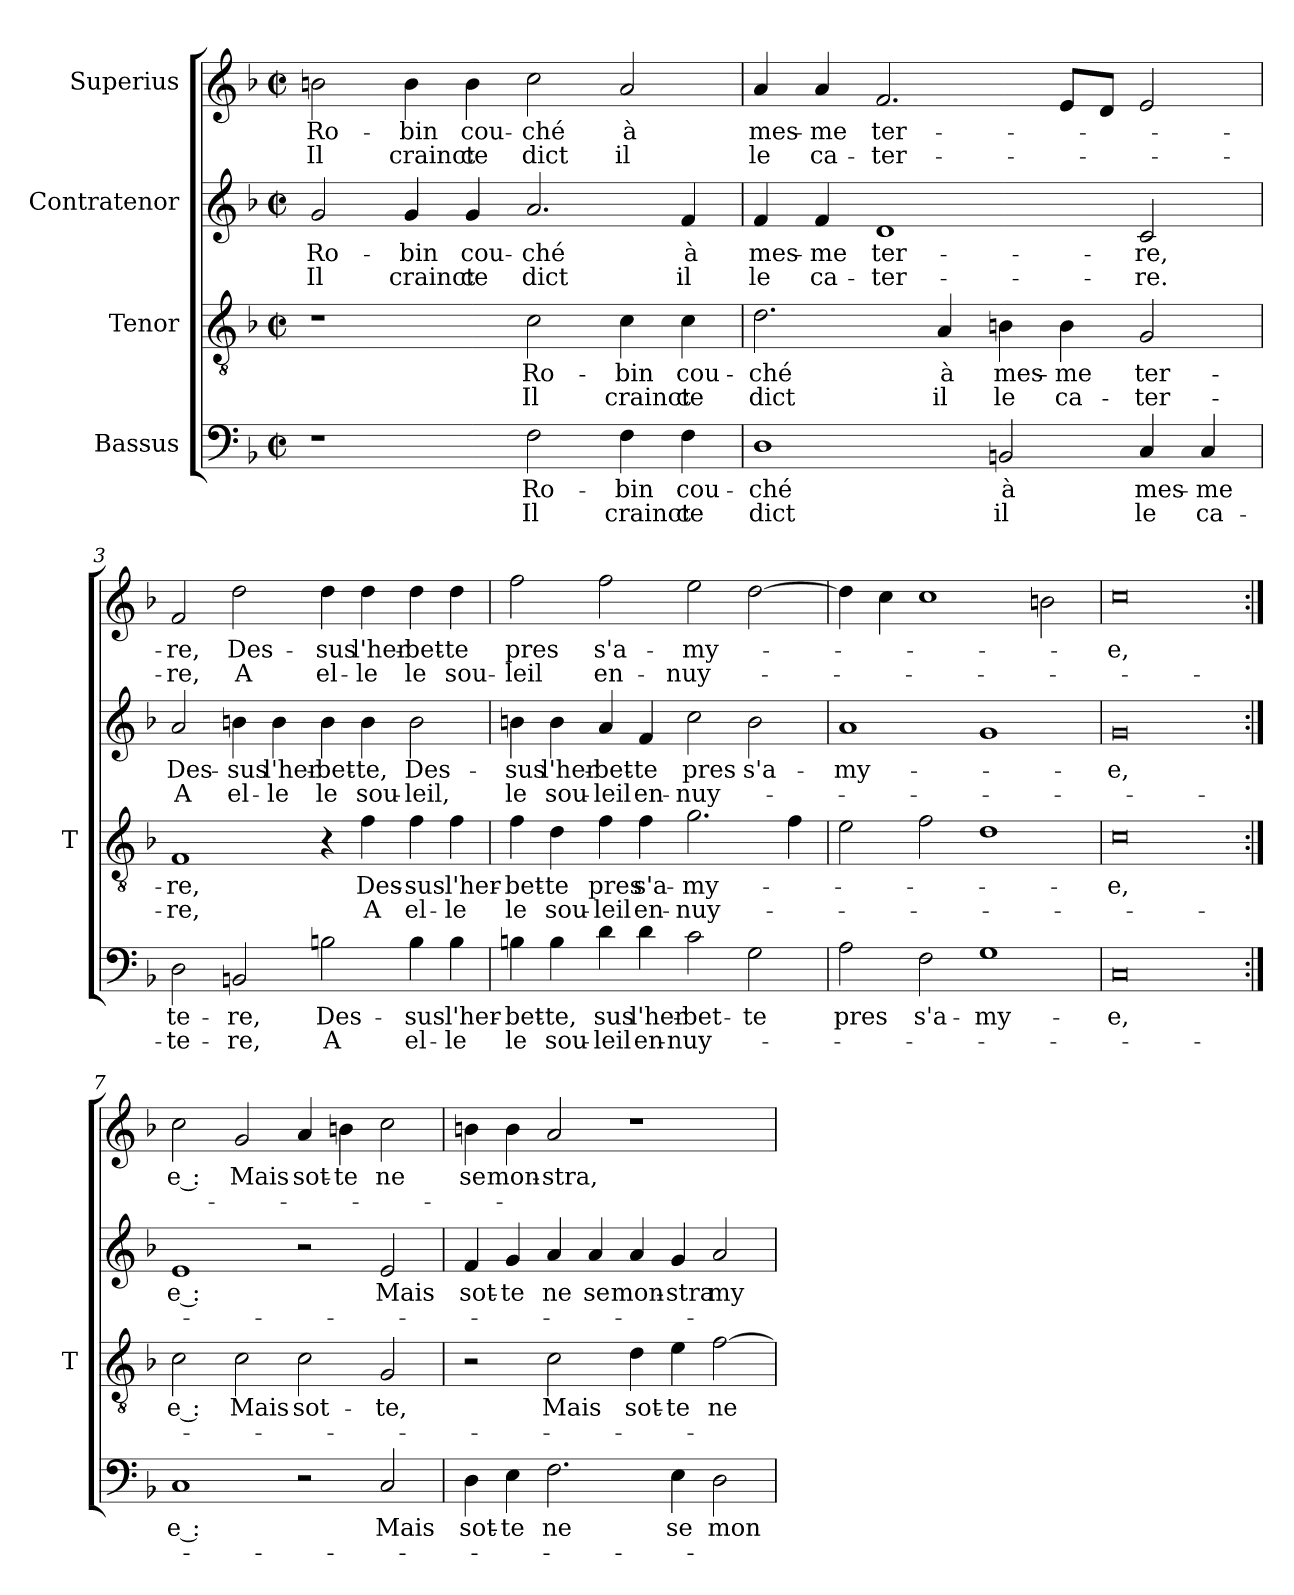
**kern	**text	**text	**kern	**text	**text	**kern	**text	**text	**kern	**text	**text
*part4	*part4	*part4	*part3	*part3	*part3	*part2	*part2	*part2	*part1	*part1	*part1
*staff4	*staff4	*staff4	*staff3	*staff3	*staff3	*staff2	*staff2	*staff2	*staff1	*staff1	*staff1
*I"Bassus	*	*	*I"Tenor	*	*	*I"Contratenor	*	*	*I"Superius	*	*
*	*	*	*I'T	*	*	*	*	*	*	*	*
*clefF4	*	*	*clefGv2	*	*	*clefG2	*	*	*clefG2	*	*
*k[b-]	*	*	*k[b-]	*	*	*k[b-]	*	*	*k[b-]	*	*
*F:	*	*	*F:	*	*	*F:	*	*	*F:	*	*
*M2/2	*	*	*M2/2	*	*	*M2/2	*	*	*M2/2	*	*
*met(c|)	*	*	*met(c|)	*	*	*met(c|)	*	*	*met(c|)	*	*
=1	=1	=1	=1	=1	=1	=1	=1	=1	=1	=1	=1
1r	.	.	1r	.	.	2g	Ro-	-Il	2b	Ro-	-Il
.	.	.	.	.	.	4g	-bin	-crainct	4b	-bin	-crainct
.	.	.	.	.	.	4g	cou-	-ce	4b	cou-	-ce
2F	Ro-	-Il	2c	Ro-	-Il	2.a	-ché	-dict	2cc	-ché	-dict
4F	-bin	-crainct	4c	-bin	-crainct	.	.	.	2a	-à	-il
4F	cou-	-ce	4c	cou-	-ce	4f	-à	-il	.	.	.
=2	=2	=2	=2	=2	=2	=2	=2	=2	=2	=2	=2
1D	-ché	-dict	2.d	-ché	-dict	4f	mes-	-le	4a	mes-	-le
.	.	.	.	.	.	4f	-me	ca-	4a	-me	ca-
.	.	.	.	.	.	1d	ter-	ter-	2.f	ter-	ter-
.	.	.	4A	-à	-il	.	.	.	.	.	.
2BB	-à	-il	4B	mes-	-le	.	.	.	.	.	.
.	.	.	4B	-me	ca-	.	.	.	8eL	.	.
.	.	.	.	.	.	.	.	.	8dJ	.	.
4C	mes-	-le	2G	ter-	ter-	2c	-re,	-re.	2e	.	.
4C	-me	ca-	.	.	.	.	.	.	.	.	.
=3	=3	=3	=3	=3	=3	=3	=3	=3	=3	=3	=3
2D	te-	te-	1F	-re,	-re,	2a	Des-	-A	2f	-re,	-re,
2BB	-re,	-re,	.	.	.	4b	-sus	el-	2dd	Des-	-A
.	.	.	.	.	.	4b	l'her-	-le	.	.	.
2B	Des-	-A	4r	.	.	4b	bet-	-le	4dd	-sus	el-
.	.	.	4f	Des-	-A	4b	-te,	sou-	4dd	l'her-	-le
4B	-sus	el-	4f	-sus	el-	2b	Des-	-leil,	4dd	bet-	-le
4B	l'her-	-le	4f	l'her-	-le	.	.	.	4dd	-te	sou-
=4	=4	=4	=4	=4	=4	=4	=4	=4	=4	=4	=4
4B	bet-	-le	4f	bet-	-le	4b	-sus	-le	2ff	-pres	-leil
4B	-te,	sou-	4d	-te	sou-	4b	l'her-	sou-	.	.	.
4d	-sus	-leil	4f	-pres	-leil	4a	bet-	-leil	2ff	s'a-	en-
4d	l'her-	en-	4f	s'a-	en-	4f	-te	en-	.	.	.
2c	bet-	nuy-	2.g	my-	nuy-	2cc	-pres	nuy-	2ee	my-	nuy-
2G	-te	.	.	.	.	2b	s'a-	.	[2dd	.	.
.	.	.	4f	.	.	.	.	.	.	.	.
=5	=5	=5	=5	=5	=5	=5	=5	=5	=5	=5	=5
2A	-pres	.	2e	.	.	1a	my-	.	4dd]	.	.
.	.	.	.	.	.	.	.	.	4cc	.	.
2F	s'a-	.	2f	.	.	.	.	.	1cc	.	.
1G	my-	.	1d	.	.	1g	.	.	.	.	.
.	.	.	.	.	.	.	.	.	2bn	.	.
=6	=6	=6	=6	=6	=6	=6	=6	=6	=6	=6	=6
0C	-e,	.	0c	-e,	.	0g	-e,	.	0cc	-e,	.
=7:|!	=7:|!	=7:|!	=7:|!	=7:|!	=7:|!	=7:|!	=7:|!	=7:|!	=7:|!	=7:|!	=7:|!
1C	-e :	.	2c	-e :	.	1e	-e :	.	2cc	-e :	.
.	.	.	2c	-Mais	.	.	.	.	2g	-Mais	.
2r	.	.	2c	sot-	.	2r	.	.	4a	sot-	.
.	.	.	.	.	.	.	.	.	4b	-te	.
2C	-Mais	.	2G	-te,	.	2e	-Mais	.	2cc	-ne	.
!!LO:PB:g=z
=8	=8	=8	=8	=8	=8	=8	=8	=8	=8	=8	=8
4D	sot-	.	2r	.	.	4f	sot-	.	4b	-se	.
4E	-te	.	.	.	.	4g	-te	.	4b	mon-	.
2.F	-ne	.	2c	-Mais	.	4a	-ne	.	2a	-stra,	.
.	.	.	.	.	.	4a	-se	.	.	.	.
.	.	.	4d	sot-	.	4a	mon-	.	1r	.	.
4E	-se	.	4e	-te	.	4g	-stra	.	.	.	.
2D	mon-	.	[2f	-ne	.	2a	my-	.	.	.	.
=	=	=	=	=	=	=	=	=	=	=	=
*-	*-	*-	*-	*-	*-	*-	*-	*-	*-	*-	*-
